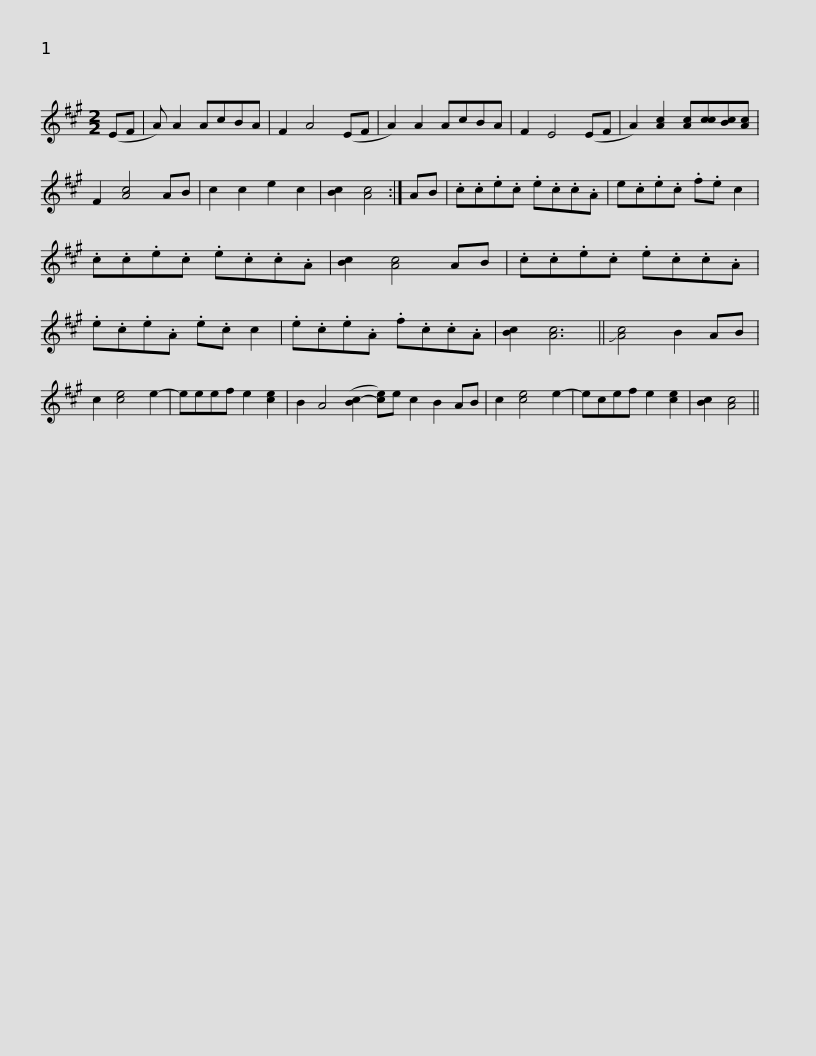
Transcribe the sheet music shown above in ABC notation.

X:1
L:1/8
M:2/2
I:linebreak $
K:A
V:1 treble
V:1
 (EF | A) A2 AcBA | F2 A4 (EF | A2) A2 AcBA | F2 E4 (EF | %5
 A2) [Ac]2 [Ac][cc][Bc][Ac] | F2 [Ac]4 AB | c2 c2 e2 c2 | [Bc]2 [Ac]4 :|$ AB | %10
 .c.c.e.c .e.c.c.A | e.c.e.c .f.e c2 | .c.c.e.c .e.c.c.A | [Bc]2 [Ac]4 AB | .c.c.e.c .e.c.c.A | %15
 .e.c.e.A .e.c c2 |$ .e.c.e.A .f.c.c.A | [Bc]2 [Ac]6 || !slide![Ac]4 B2 AB | c2 [ce]4 e2- | %20
 eeef e2 [ce]2 | B2 A4 ([Bc-]2 [ce])e c2 B2 AB | c2 [ce]4 e2- |$ ecef e2 [ce]2 | [Bc]2 [Ac]4 || %25
